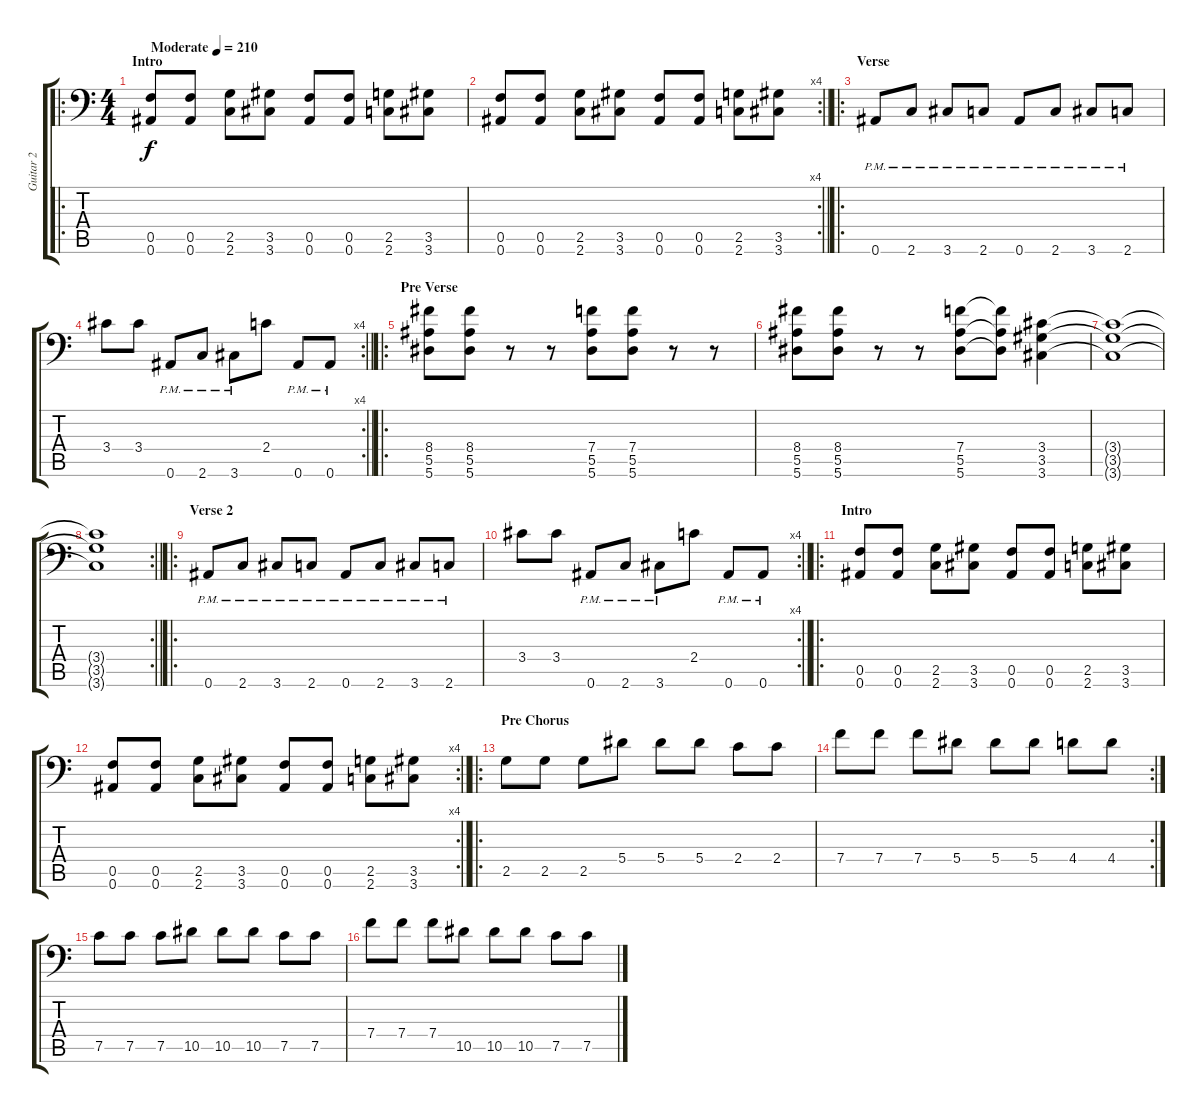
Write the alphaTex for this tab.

\track ("Guitar 2" "Guitar 2") {instrument distortionguitar}
\staff {score tabs}
\tuning (C4 G3 Eb3 Bb2 F2 Bb1) {hide}
\ro
\ts (4 4)
\section ("" "Intro")
\tempo (210 "Moderate")
\clef f4
\ks c
(0.5 0.6).8{dy f instrument distortionguitar} (0.5 0.6).8 (2.5 2.6).8 (3.5 3.6).8 (0.5 0.6).8 (0.5 0.6).8 (2.5 2.6).8 (3.5 3.6).8 |
\rc 4
\barLineRight lightlight
(0.5 0.6).8 (0.5 0.6).8 (2.5 2.6).8 (3.5 3.6).8 (0.5 0.6).8 (0.5 0.6).8 (2.5 2.6).8 (3.5 3.6).8 |
\ro
\section ("" "Verse")
0.6{pm}.8 2.6{pm}.8 3.6{pm}.8 2.6{pm}.8 0.6{pm}.8 2.6{pm}.8 3.6{pm}.8 2.6{pm}.8 |
\rc 4
\barLineRight lightlight
3.4.8 3.4.8 0.6{pm}.8 2.6{pm}.8 3.6{pm}.8 2.4.8 0.6{pm}.8 0.6{pm}.8 |
\ro
\section ("" "Pre Verse")
(8.4 5.5 5.6).8 (8.4 5.5 5.6).8 r.8 r.8 (7.4 5.5 5.6).8 (7.4 5.5 5.6).8 r.8 r.8 |
(8.4 5.5 5.6).8 (8.4 5.5 5.6).8 r.8 r.8 (7.4 5.5 5.6).8 (7.4{t} 5.5{t} 5.6{t}).8 (3.4 3.5 3.6).4 |
(3.4{t} 3.5{t} 3.6{t}).1 |
\rc 2
\barLineRight lightlight
(3.4{t} 3.5{t} 3.6{t}).1 |
\ro
\section ("" "Verse 2")
0.6{pm}.8 2.6{pm}.8 3.6{pm}.8 2.6{pm}.8 0.6{pm}.8 2.6{pm}.8 3.6{pm}.8 2.6{pm}.8 |
\rc 4
\barLineRight lightlight
3.4.8 3.4.8 0.6{pm}.8 2.6{pm}.8 3.6{pm}.8 2.4.8 0.6{pm}.8 0.6{pm}.8 |
\ro
\section ("" "Intro")
(0.5 0.6).8 (0.5 0.6).8 (2.5 2.6).8 (3.5 3.6).8 (0.5 0.6).8 (0.5 0.6).8 (2.5 2.6).8 (3.5 3.6).8 |
\rc 4
\barLineRight lightlight
(0.5 0.6).8 (0.5 0.6).8 (2.5 2.6).8 (3.5 3.6).8 (0.5 0.6).8 (0.5 0.6).8 (2.5 2.6).8 (3.5 3.6).8 |
\ro
\section ("" "Pre Chorus")
2.5.8 2.5.8 2.5.8 5.4.8 5.4.8 5.4.8 2.4.8 2.4.8 |
\rc 2
7.4.8 7.4.8 7.4.8 5.4.8 5.4.8 5.4.8 4.4.8 4.4.8 |
7.5.8 7.5.8 7.5.8 10.5.8 10.5.8 10.5.8 7.5.8 7.5.8 |
7.4.8 7.4.8 7.4.8 10.5.8 10.5.8 10.5.8 7.5.8 7.5.8
